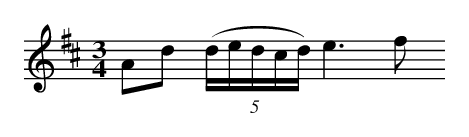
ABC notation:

X:1
M:3/4
L:1/16
K:D
A2d2 ((5:4dedcd) e6 f2
